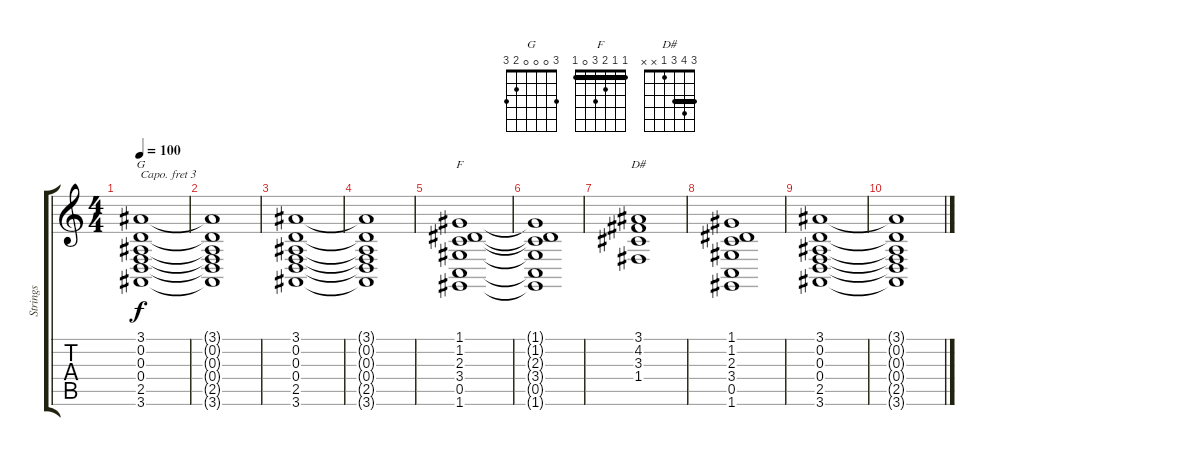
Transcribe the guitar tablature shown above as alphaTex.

\track ("Strings" "Strings") {instrument tremolostrings}
\staff {score tabs}
\capo 3
\tuning (E4 B3 G3 D3 A2 E2) {hide}
\chord ("G" 3 0 0 0 2 3)
\chord ("F" 1 1 2 3 0 1) {barre 1}
\chord ("D#" 3 4 3 1 x x) {barre 3}
\ts (4 4)
\tempo 100
\clef g2
\ks c
(3.1 0.2 0.3 0.4 2.5 3.6).1{ch "G" dy f} |
(3.1{t} 0.2{t} 0.3{t} 0.4{t} 2.5{t} 3.6{t}).1 |
(3.1 0.2 0.3 0.4 2.5 3.6).1 |
(3.1{t} 0.2{t} 0.3{t} 0.4{t} 2.5{t} 3.6{t}).1 |
(1.1 1.2 2.3 3.4 0.5 1.6).1{ch "F"} |
(1.1{t} 1.2{t} 2.3{t} 3.4{t} 0.5{t} 1.6{t}).1 |
(3.1 4.2 3.3 1.4).1{ch "D#"} |
(1.1 1.2 2.3 3.4 0.5 1.6).1 |
(3.1 0.2 0.3 0.4 2.5 3.6).1 |
(3.1{t} 0.2{t} 0.3{t} 0.4{t} 2.5{t} 3.6{t}).1
